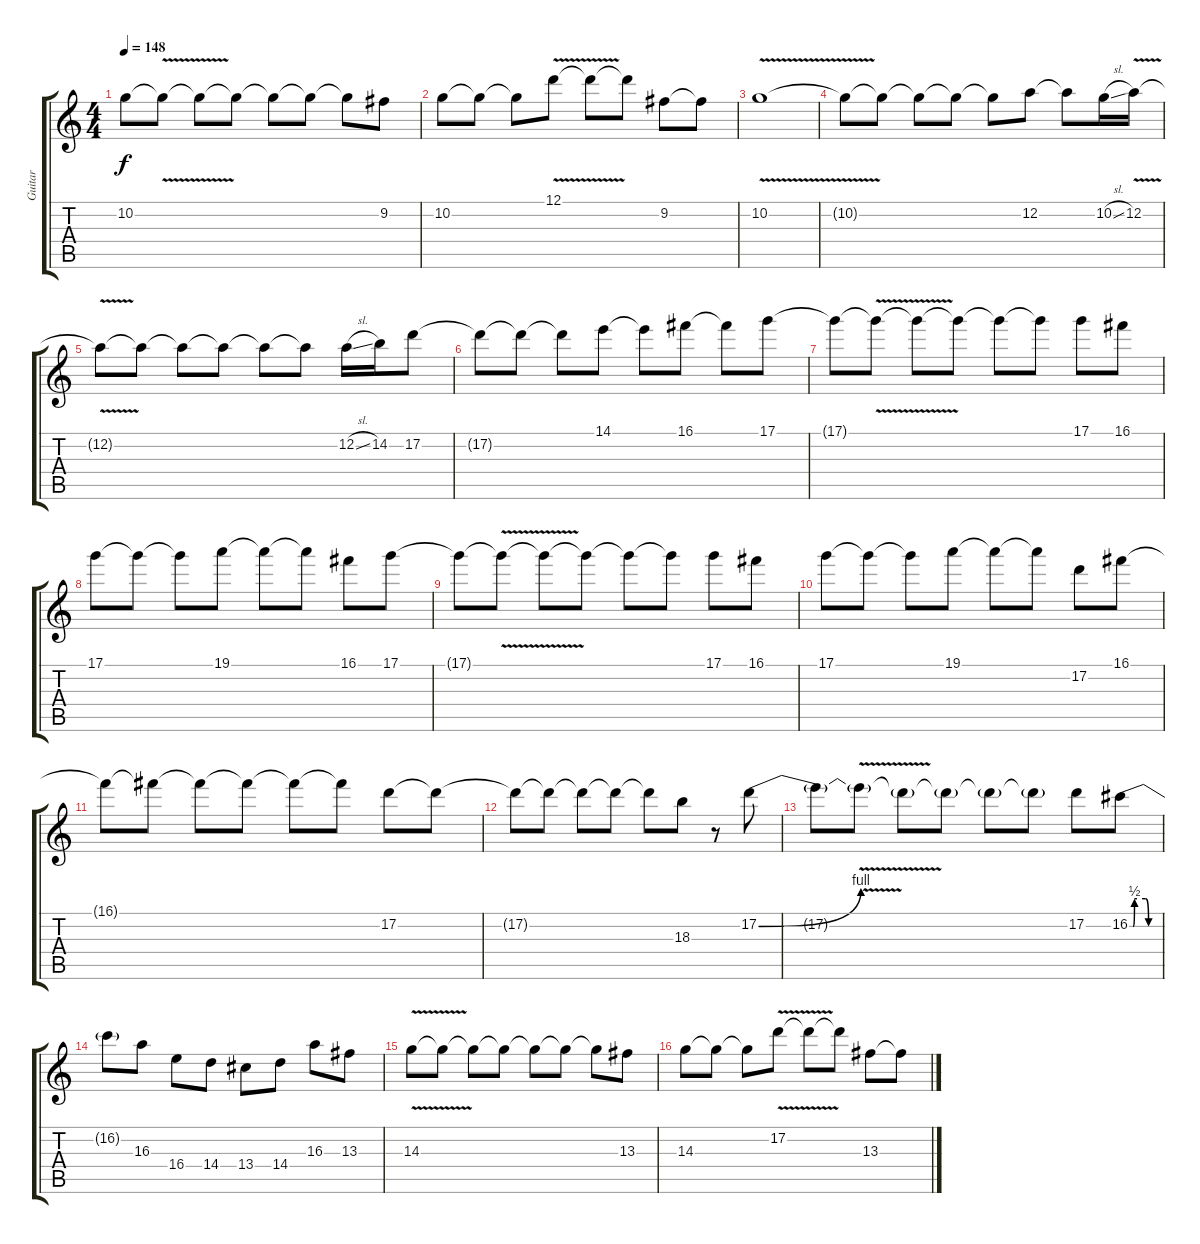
\track ("Guitar" "Guitar") {instrument overdrivenguitar}
\staff {score tabs}
\tuning (D4 A3 F3 C3 G2 D2) {hide}
\ts (4 4)
\tempo 148
\clef g2
\ks c
10.2.8{dy f} 10.2{v t}.8 10.2{t}.8 10.2{t}.8 10.2{t}.8 10.2{t}.8 10.2{t}.8 9.2.8 |
10.2.8 10.2{t}.8 10.2{t}.8 12.1{v}.8 12.1{t}.8 12.1{t}.8 9.2.8 9.2{t}.8 |
10.2{v}.1 |
10.2{t}.8 10.2{t}.8 10.2{t}.8 10.2{t}.8 10.2{t}.8 12.2.8 12.2{t}.8 10.2{sl}.16 12.2{v}.16 |
12.2{t}.8 12.2{t}.8 12.2{t}.8 12.2{t}.8 12.2{t}.8 12.2{t}.8 12.2{sl}.16 14.2.16 17.2.8 |
17.2{t}.8 17.2{t}.8 17.2{t}.8 14.1.8 14.1{t}.8 16.1.8 16.1{t}.8 17.1.8 |
17.1{t}.8 17.1{v t}.8 17.1{t}.8 17.1{t}.8 17.1{t}.8 17.1{t}.8 17.1.8 16.1.8 |
17.1.8 17.1{t}.8 17.1{t}.8 19.1.8 19.1{t}.8 19.1{t}.8 16.1.8 17.1.8 |
17.1{t}.8 17.1{v t}.8 17.1{t}.8 17.1{t}.8 17.1{t}.8 17.1{t}.8 17.1.8 16.1.8 |
17.1.8 17.1{t}.8 17.1{t}.8 19.1.8 19.1{t}.8 19.1{t}.8 17.2.8 16.1.8 |
16.1{t}.8 16.1{t}.8 16.1{t}.8 16.1{t}.8 16.1{t}.8 16.1{t}.8 17.2.8 17.2{t}.8 |
17.2{t}.8 17.2{t}.8 17.2{t}.8 17.2{t}.8 17.2{t}.8 18.3.8 r.8 17.2{be (bend 0 0 60 4)}.8 |
17.2{t}.8 17.2{v t}.8 17.2{t}.8 17.2{t}.8 17.2{t}.8 17.2{t}.8 17.2.8 16.2{be (custom 0 0 4 0 7 0 10 2 15 2 33 2 39 0 51 0 60 0)}.8 |
16.2{t}.8 16.3.8 16.4.8 14.4.8 13.4.8 14.4.8 16.3.8 13.3.8 |
14.3{v}.8 14.3{t}.8 14.3{t}.8 14.3{t}.8 14.3{t}.8 14.3{t}.8 14.3{t}.8 13.3.8 |
14.3.8 14.3{t}.8 14.3{t}.8 17.2{v}.8 17.2{t}.8 17.2{t}.8 13.3.8 13.3{t}.8
